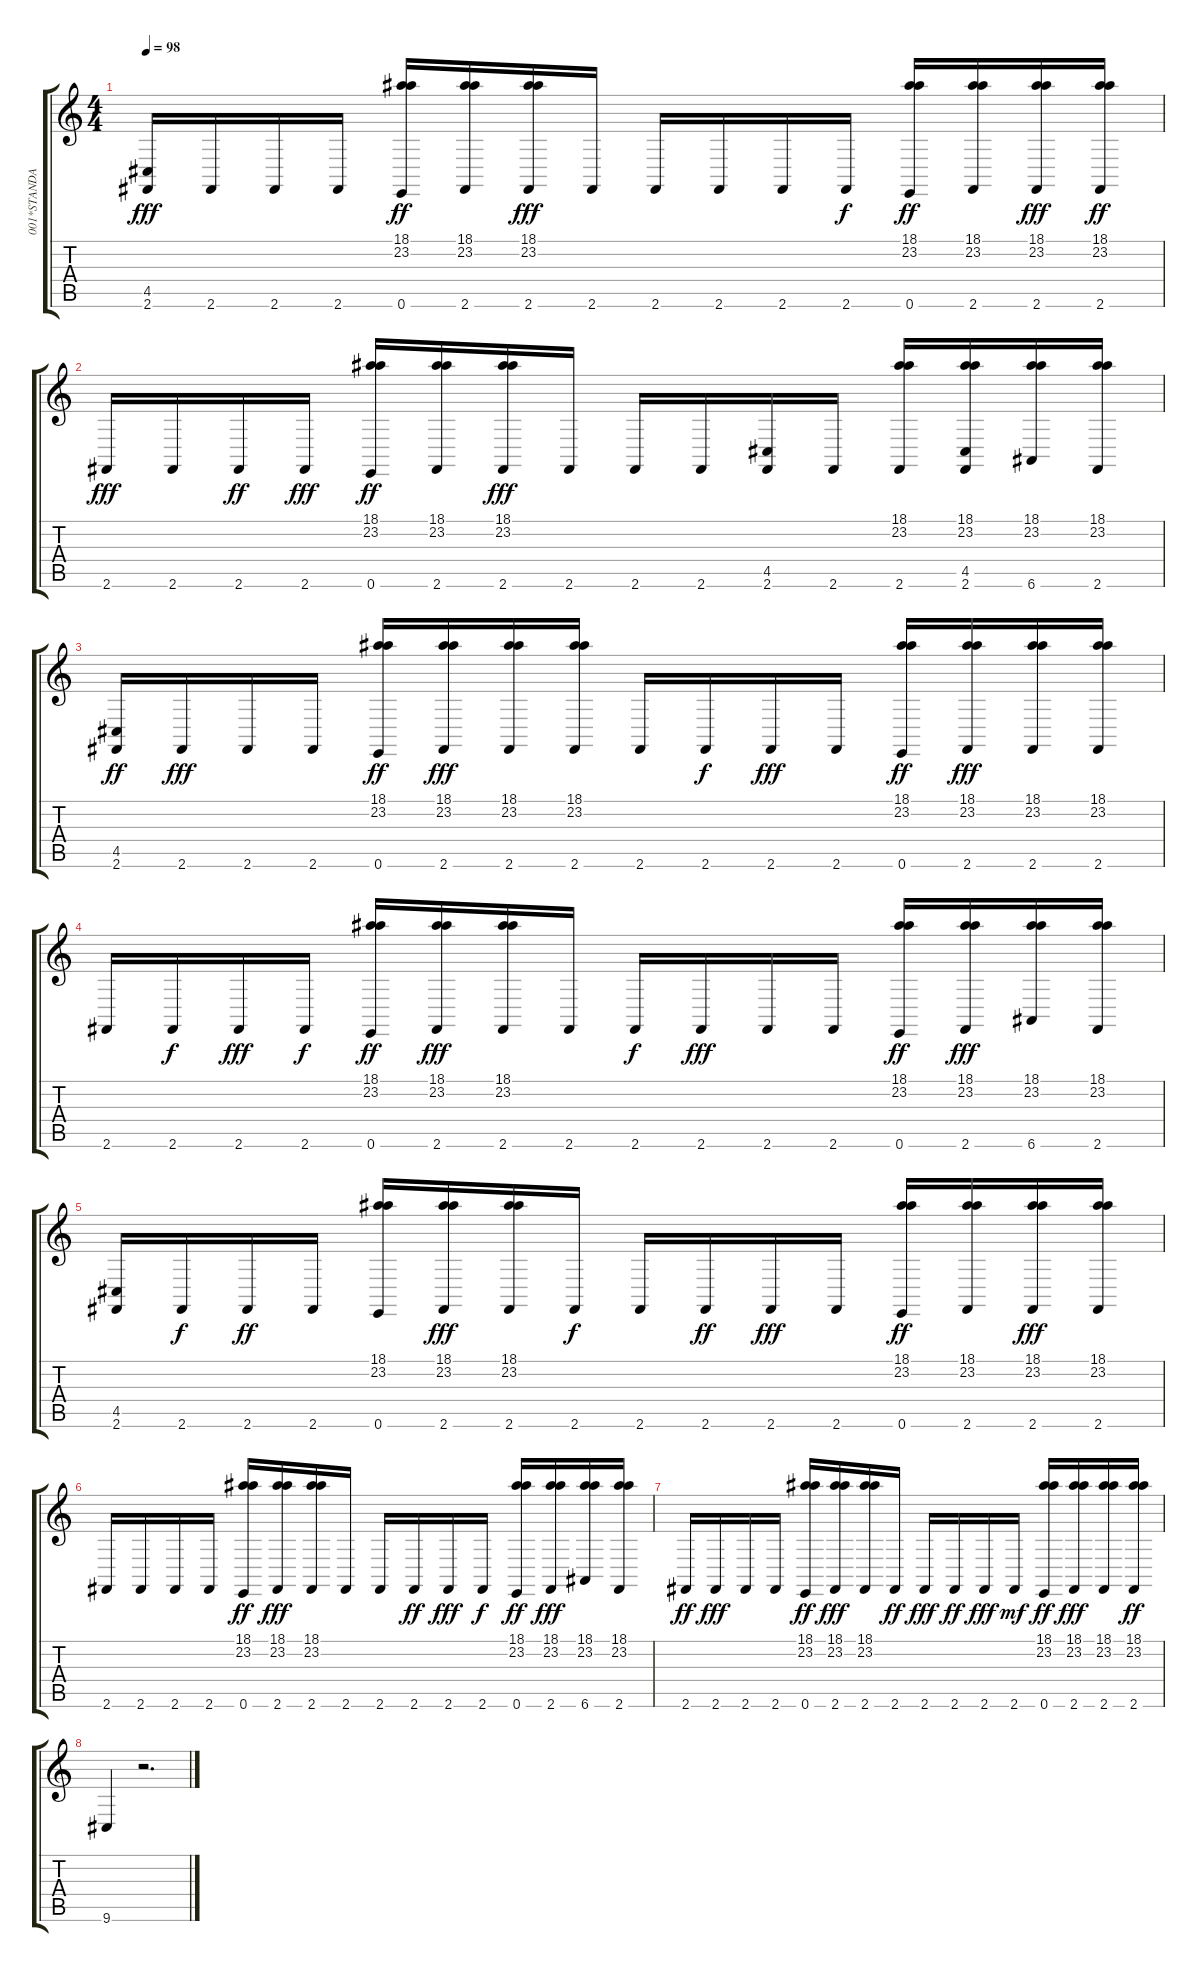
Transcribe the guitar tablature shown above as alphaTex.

\track ("001*STANDARD                            " "001*STANDA") {instrument acousticgrandpiano}
\staff {score tabs}
\tuning (E4 B3 G3 D3 A2 E2) {hide}
\ts (4 4)
\tempo 98
\clef g2
\ks c
(4.5 2.6).16{dy fff} 2.6.16 2.6.16 2.6.16 (18.1 23.2 0.6).16{dy ff} (18.1 23.2 2.6).16 (18.1 23.2 2.6).16{dy fff} 2.6.16 2.6.16 2.6.16 2.6.16 2.6.16{dy f} (18.1 23.2 0.6).16{dy ff} (18.1 23.2 2.6).16 (18.1 23.2 2.6).16{dy fff} (18.1 23.2 2.6).16{dy ff} |
2.6.16{dy fff} 2.6.16 2.6.16{dy ff} 2.6.16{dy fff} (18.1 23.2 0.6).16{dy ff} (18.1 23.2 2.6).16 (18.1 23.2 2.6).16{dy fff} 2.6.16 2.6.16 2.6.16 (4.5 2.6).16 2.6.16 (18.1 23.2 2.6).16 (18.1 23.2 4.5 2.6).16 (18.1 23.2 6.6).16 (18.1 23.2 2.6).16 |
(4.5 2.6).16{dy ff} 2.6.16{dy fff} 2.6.16 2.6.16 (18.1 23.2 0.6).16{dy ff} (18.1 23.2 2.6).16{dy fff} (18.1 23.2 2.6).16 (18.1 23.2 2.6).16 2.6.16 2.6.16{dy f} 2.6.16{dy fff} 2.6.16 (18.1 23.2 0.6).16{dy ff} (18.1 23.2 2.6).16{dy fff} (18.1 23.2 2.6).16 (18.1 23.2 2.6).16 |
2.6.16 2.6.16{dy f} 2.6.16{dy fff} 2.6.16{dy f} (18.1 23.2 0.6).16{dy ff} (18.1 23.2 2.6).16{dy fff} (18.1 23.2 2.6).16 2.6.16 2.6.16{dy f} 2.6.16{dy fff} 2.6.16 2.6.16 (18.1 23.2 0.6).16{dy ff} (18.1 23.2 2.6).16{dy fff} (18.1 23.2 6.6).16 (18.1 23.2 2.6).16 |
(4.5 2.6).16 2.6.16{dy f} 2.6.16{dy ff} 2.6.16 (18.1 23.2 0.6).16 (18.1 23.2 2.6).16{dy fff} (18.1 23.2 2.6).16 2.6.16{dy f} 2.6.16 2.6.16{dy ff} 2.6.16{dy fff} 2.6.16 (18.1 23.2 0.6).16{dy ff} (18.1 23.2 2.6).16 (18.1 23.2 2.6).16{dy fff} (18.1 23.2 2.6).16 |
2.6.16 2.6.16 2.6.16 2.6.16 (18.1 23.2 0.6).16{dy ff} (18.1 23.2 2.6).16{dy fff} (18.1 23.2 2.6).16 2.6.16 2.6.16 2.6.16{dy ff} 2.6.16{dy fff} 2.6.16{dy f} (18.1 23.2 0.6).16{dy ff} (18.1 23.2 2.6).16{dy fff} (18.1 23.2 6.6).16 (18.1 23.2 2.6).16 |
2.6.16{dy ff} 2.6.16{dy fff} 2.6.16 2.6.16 (18.1 23.2 0.6).16{dy ff} (18.1 23.2 2.6).16{dy fff} (18.1 23.2 2.6).16 2.6.16{dy ff} 2.6.16{dy fff} 2.6.16{dy ff} 2.6.16{dy fff} 2.6.16{dy mf} (18.1 23.2 0.6).16{dy ff} (18.1 23.2 2.6).16{dy fff} (18.1 23.2 2.6).16 (18.1 23.2 2.6).16{dy ff} |
9.6.4 r.2{d}
